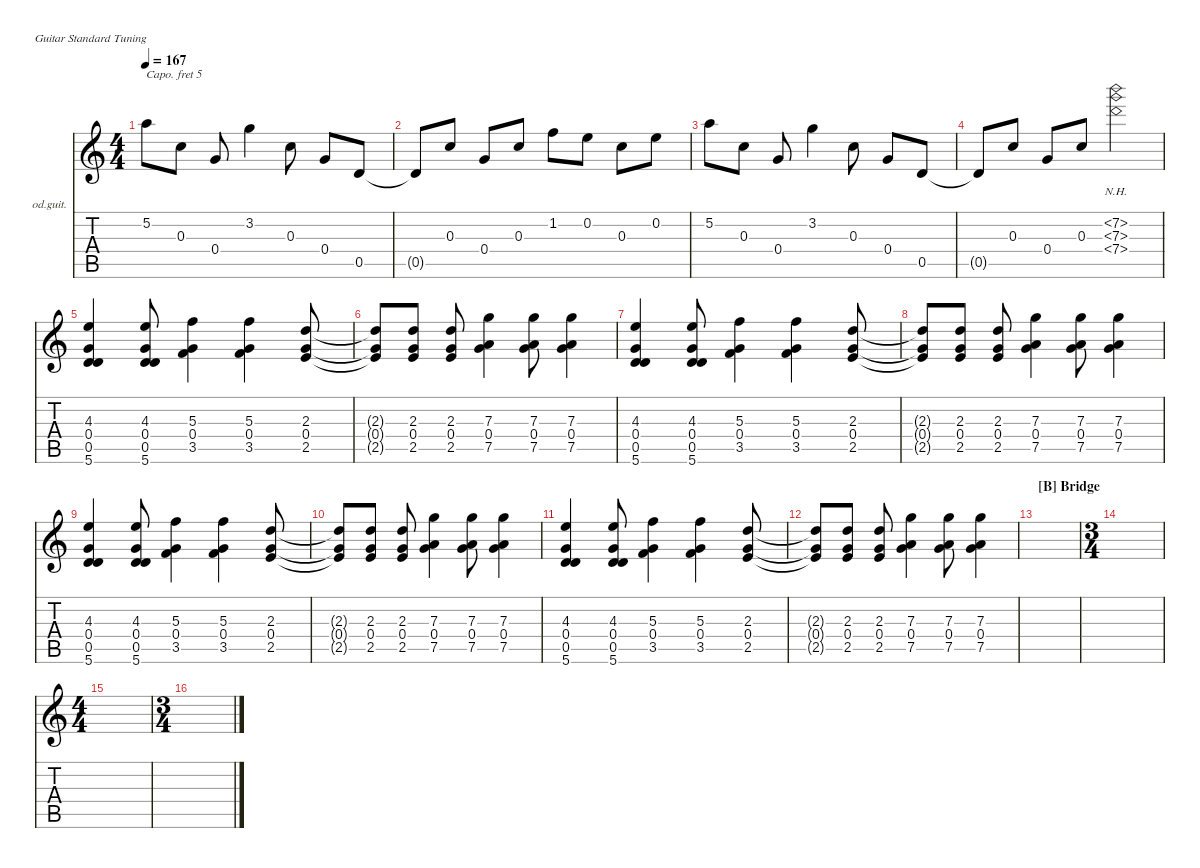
\hideDynamics
\bracketExtendMode nobrackets
\firstSystemTrackNameOrientation horizontal
\otherSystemsTrackNameOrientation horizontal
\track ("Backing Gt." "od.guit.") {instrument overdrivenguitar}
\staff {score tabs}
\capo 5
\tuning (E4 B3 G3 D3 A2 E2)
\ts (4 4)
\tempo 167
\clef g2
\ks aminor
5.2.8{dy mf} 0.3.8 0.4.8 3.2.4 0.3.8 0.4.8 0.5.8 |
0.5{t}.8 0.3.8 0.4.8 0.3.8 1.2.8 0.2.8 0.3.8 0.2.8 |
5.2.8 0.3.8 0.4.8 3.2.4 0.3.8 0.4.8 0.5.8 |
0.5{t}.8 0.3.8 0.4.8 0.3.8 (7.2{nh} 7.3{nh} 7.4{nh}).2 |
(5.6 0.5 0.4 4.3).4 (4.3 0.4 0.5 5.6).8 (3.5 0.4 5.3).4 (5.3 0.4 3.5).4 (2.5 0.4 2.3).8 |
(2.3{t} 0.4{t} 2.5{t}).8 (2.5 0.4 2.3).8 (2.5 0.4 2.3).8 (7.3 0.4 7.5).4 (7.3 0.4 7.5).8 (7.5 0.4 7.3).4 |
(5.6 0.5 0.4 4.3).4 (4.3 0.4 0.5 5.6).8 (3.5 0.4 5.3).4 (5.3 0.4 3.5).4 (2.5 0.4 2.3).8 |
(2.3{t} 0.4{t} 2.5{t}).8 (2.5 0.4 2.3).8 (2.5 0.4 2.3).8 (7.3 0.4 7.5).4 (7.3 0.4 7.5).8 (7.5 0.4 7.3).4 |
(5.6 0.5 0.4 4.3).4 (4.3 0.4 0.5 5.6).8 (3.5 0.4 5.3).4 (5.3 0.4 3.5).4 (2.5 0.4 2.3).8 |
(2.3{t} 0.4{t} 2.5{t}).8 (2.5 0.4 2.3).8 (2.5 0.4 2.3).8 (7.3 0.4 7.5).4 (7.3 0.4 7.5).8 (7.5 0.4 7.3).4 |
(5.6 0.5 0.4 4.3).4 (4.3 0.4 0.5 5.6).8 (3.5 0.4 5.3).4 (5.3 0.4 3.5).4 (2.5 0.4 2.3).8 |
(2.3{t} 0.4{t} 2.5{t}).8 (2.5 0.4 2.3).8 (2.5 0.4 2.3).8 (7.3 0.4 7.5).4 (7.3 0.4 7.5).8 (7.5 0.4 7.3).4 |
\section ("B" "Bridge")
|
\ts (3 4)
|
\ts (4 4)
|
\ts (3 4)
